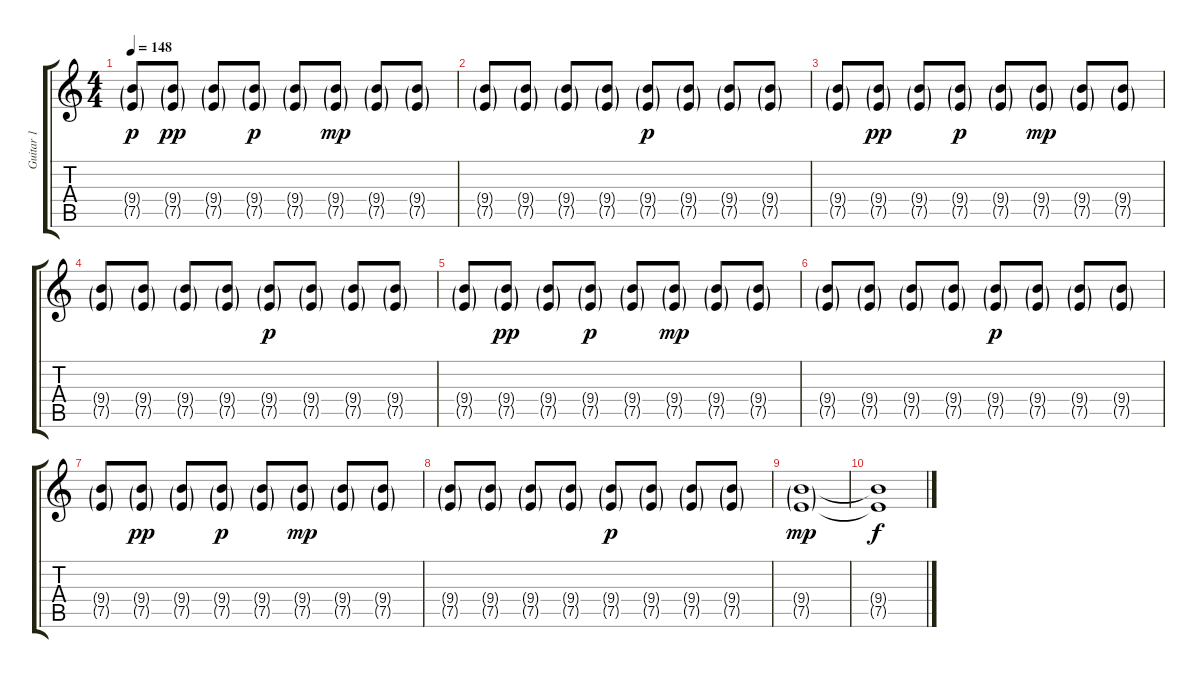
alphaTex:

\track ("Guitar 1" "Guitar 1") {instrument overdrivenguitar}
\staff {score tabs}
\tuning (E4 B3 G3 D3 A2 E2) {hide}
\ts (4 4)
\tempo 148
\clef g2
\ks c
(9.4{g} 7.5{g}).8{dy p volume 12} (9.4{g} 7.5{g}).8{dy pp} (9.4{g} 7.5{g}).8 (9.4{g} 7.5{g}).8{dy p} (9.4{g} 7.5{g}).8 (9.4{g} 7.5{g}).8{dy mp} (9.4{g} 7.5{g}).8 (9.4{g} 7.5{g}).8 |
(9.4{g} 7.5{g}).8 (9.4{g} 7.5{g}).8 (9.4{g} 7.5{g}).8 (9.4{g} 7.5{g}).8 (9.4{g} 7.5{g}).8{dy p} (9.4{g} 7.5{g}).8 (9.4{g} 7.5{g}).8 (9.4{g} 7.5{g}).8 |
(9.4{g} 7.5{g}).8 (9.4{g} 7.5{g}).8{dy pp} (9.4{g} 7.5{g}).8 (9.4{g} 7.5{g}).8{dy p} (9.4{g} 7.5{g}).8 (9.4{g} 7.5{g}).8{dy mp} (9.4{g} 7.5{g}).8 (9.4{g} 7.5{g}).8 |
(9.4{g} 7.5{g}).8 (9.4{g} 7.5{g}).8 (9.4{g} 7.5{g}).8 (9.4{g} 7.5{g}).8 (9.4{g} 7.5{g}).8{dy p} (9.4{g} 7.5{g}).8 (9.4{g} 7.5{g}).8 (9.4{g} 7.5{g}).8 |
(9.4{g} 7.5{g}).8 (9.4{g} 7.5{g}).8{dy pp} (9.4{g} 7.5{g}).8 (9.4{g} 7.5{g}).8{dy p} (9.4{g} 7.5{g}).8 (9.4{g} 7.5{g}).8{dy mp} (9.4{g} 7.5{g}).8 (9.4{g} 7.5{g}).8 |
(9.4{g} 7.5{g}).8 (9.4{g} 7.5{g}).8 (9.4{g} 7.5{g}).8 (9.4{g} 7.5{g}).8 (9.4{g} 7.5{g}).8{dy p} (9.4{g} 7.5{g}).8 (9.4{g} 7.5{g}).8 (9.4{g} 7.5{g}).8 |
(9.4{g} 7.5{g}).8 (9.4{g} 7.5{g}).8{dy pp} (9.4{g} 7.5{g}).8 (9.4{g} 7.5{g}).8{dy p} (9.4{g} 7.5{g}).8 (9.4{g} 7.5{g}).8{dy mp} (9.4{g} 7.5{g}).8 (9.4{g} 7.5{g}).8 |
(9.4{g} 7.5{g}).8 (9.4{g} 7.5{g}).8 (9.4{g} 7.5{g}).8 (9.4{g} 7.5{g}).8 (9.4{g} 7.5{g}).8{dy p} (9.4{g} 7.5{g}).8 (9.4{g} 7.5{g}).8 (9.4{g} 7.5{g}).8 |
(9.4{g} 7.5{g}).1{dy mp volume 0} |
(9.4{t} 7.5{t}).1{dy f}
